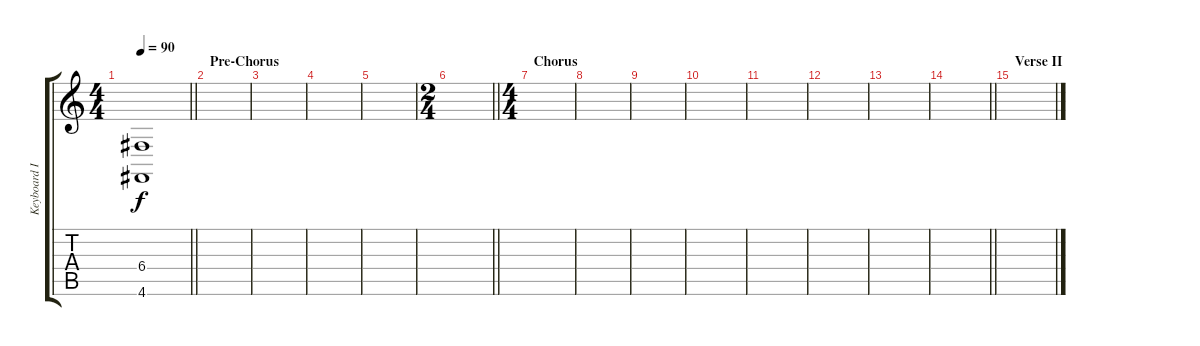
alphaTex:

\track ("Keyboard II" "Keyboard I") {instrument stringensemble1}
\staff {score tabs}
\tuning (D4 A3 F3 C3 G2 D2) {hide}
\ts (4 4)
\tempo 90
\clef g2
\barLineRight lightlight
\ks c
(6.4{t} 4.6{t}).1{dy f} |
\section ("" "Pre-Chorus")
|
|
|
|
\ts (2 4)
\barLineRight lightlight
|
\ts (4 4)
\section ("" "Chorus")
|
|
|
|
|
|
|
\barLineRight lightlight
|
\section ("" "Verse II")
